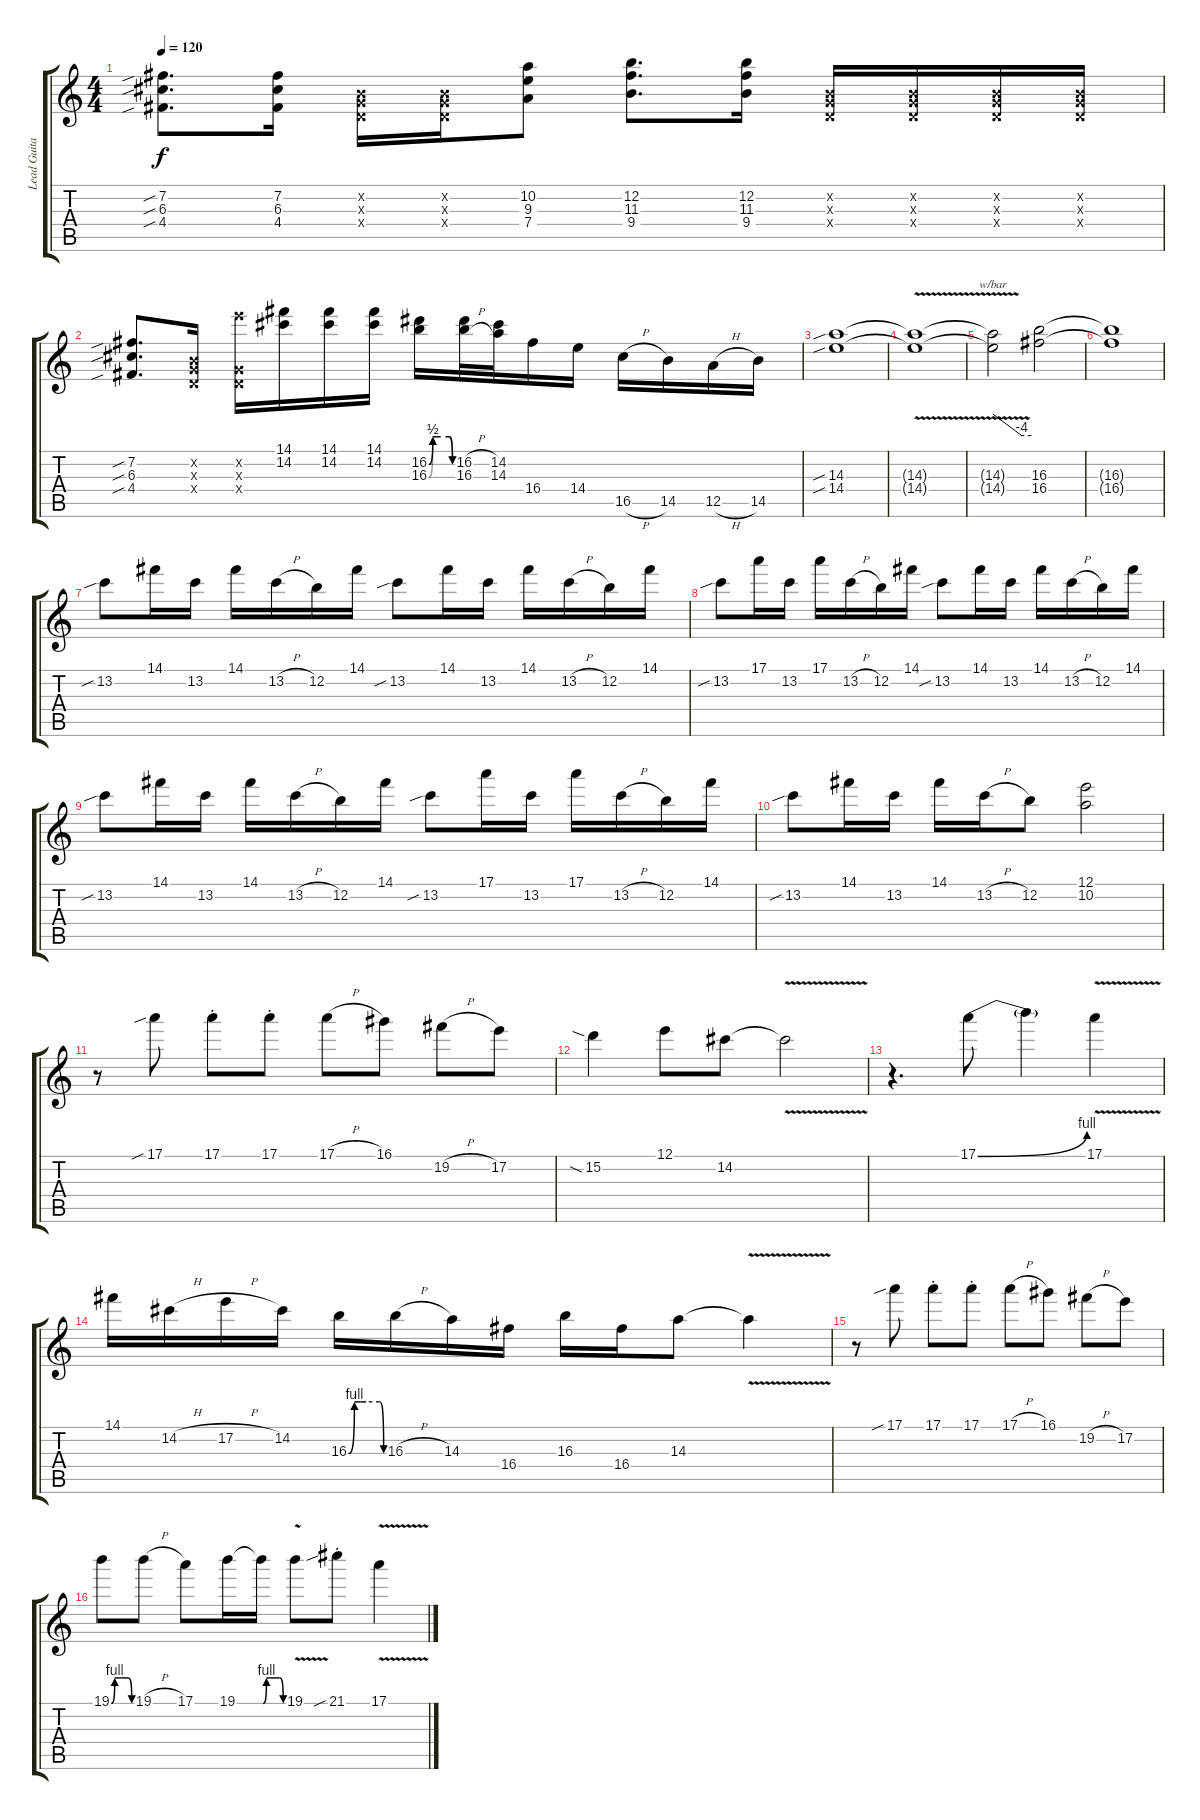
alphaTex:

\track ("Lead Guitar" "Lead Guita") {instrument distortionguitar}
\staff {score tabs}
\tuning (E4 B3 G3 D3 A2 E2) {hide}
\ts (4 4)
\tempo 120
\clef g2
\ks c
(7.2{sib} 6.3{sib} 4.4{sib}).8{d dy f} (7.2 6.3 4.4).16 (0.2{x} 0.3{x} 0.4{x}).16 (0.2{x} 0.3{x} 0.4{x}).16 (10.2 9.3 7.4).8 (12.2 11.3 9.4).8{d} (12.2 11.3 9.4).16 (0.2{x} 0.3{x} 0.4{x}).16 (0.2{x} 0.3{x} 0.4{x}).16 (0.2{x} 0.3{x} 0.4{x}).16 (0.2{x} 0.3{x} 0.4{x}).16 |
(7.2{sib} 6.3{sib} 4.4{sib}).8{d} (0.2{x} 0.3{x} 0.4{x}).16 (17.2{x} 0.3{x} 0.4{x}).16 (14.1 14.2).16 (14.1 14.2).16 (14.1 14.2).16 (16.2{be (custom 0 0 10 2 20 2 30 2 52 2 60 0)} 16.3{be (custom 0 0 10 2 20 2 30 2 50 2 60 0)}).16 (16.2{h} 16.3{h}).32 (14.2 14.3).32 16.4.16 14.4.16 16.5{h}.16 14.5.16 12.5{h}.16 14.5.16 |
(14.3{sib} 14.4{sib}).1 |
(14.3{v t} 14.4{v t}).1 |
(14.3{t} 14.4{t}).2{tbe (custom default 0 0 45 -16 60 -16)} (16.3 16.4).2 |
(16.3{t} 16.4{t}).1 |
13.2{sib}.8 14.1.16 13.2.16 14.1.16 13.2{h}.16 12.2.16 14.1.16 13.2{sib}.8 14.1.16 13.2.16 14.1.16 13.2{h}.16 12.2.16 14.1.16 |
13.2{sib}.8 17.1.16 13.2.16 17.1.16 13.2{h}.16 12.2.16 14.1.16 13.2{sib}.8 14.1.16 13.2.16 14.1.16 13.2{h}.16 12.2.16 14.1.16 |
13.2{sib}.8 14.1.16 13.2.16 14.1.16 13.2{h}.16 12.2.16 14.1.16 13.2{sib}.8 17.1.16 13.2.16 17.1.16 13.2{h}.16 12.2.16 14.1.16 |
13.2{sib}.8 14.1.16 13.2.16 14.1.16 13.2{h}.16 12.2.8 (12.1 10.2).2 |
r.8 17.1{sib}.8 17.1{st}.8 17.1{st}.8 17.1{h}.8 16.1.8 19.2{h}.8 17.2.8 |
15.2{sia}.4 12.1.8 14.2.8 14.2{v t}.2 |
r.4{d} 17.1{be (bend 0 0 60 4)}.8 17.1{t}.4 17.1{v}.4 |
14.1.16 14.2{h}.16 17.2{h}.16 14.2.16 16.3{be (custom 0 0 10 4 20 4 30 4 53 4 60 0)}.16 16.3{h}.16 14.3.16 16.4.16 16.3.16 16.4.16 14.3.8 14.3{v t}.4 |
r.8 17.1{sib}.8 17.1{st}.8 17.1{st}.8 17.1{h}.8 16.1.8 19.2{h}.8 17.2.8 |
19.1{be (custom 0 0 10 4 20 4 30 4 49 4 60 0)}.8 19.1{h}.8 17.1.8 19.1.16 19.1{be (custom 0 0 10 4 20 4 30 4 49 4 60 0) t}.16 19.1{v}.8 21.1{sib st}.8 17.1{v}.4
